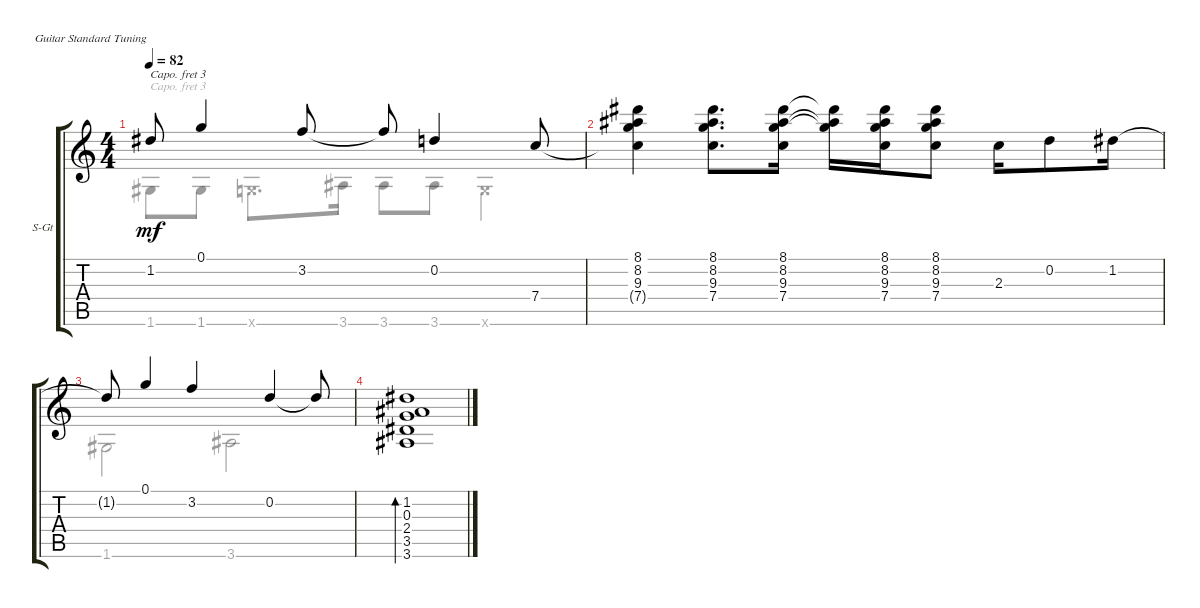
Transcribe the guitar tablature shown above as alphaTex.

\defaultSystemsLayout 4
\bracketExtendMode groupsimilarinstruments
\firstSystemTrackNameOrientation horizontal
\otherSystemsTrackNameOrientation horizontal
\track ("Steel Guitar" "S-Gt") {instrument acousticguitarsteel}
\staff {score tabs}
\capo 3
\tuning (E4 B3 G3 D3 A2 E2)
\voice
\ts (4 4)
\tempo 82
\clef g2
\ks c
1.2{t}.8{dy mf} 0.1.4 3.2.8 3.2{t}.8 0.2.4 7.4.8 |
(7.4{t} 8.1 8.2 9.3).4 (9.3 8.2 8.1 7.4).8{d} (9.3 8.2 8.1 7.4).16 (9.3{t} 8.2{t} 8.1{t}).16 (9.3 8.2 8.1 7.4).16 (9.3 8.2 8.1 7.4).8 2.3.16 0.2.8 1.2.16 |
1.2{t}.8 0.1.4 3.2.4 0.2.4 0.2{t}.8 |
(1.2 3.5 2.4 0.3 3.6).1{bd 30}
\voice
\clef g2
\ottava regular
\simile none
\ks c
1.6.8{dy mf} 1.6.8 0.6{x}.8{d} 3.6.16 3.6.8 3.6.8 0.6{x}.4 |
|
1.6.2 3.6.2 |
